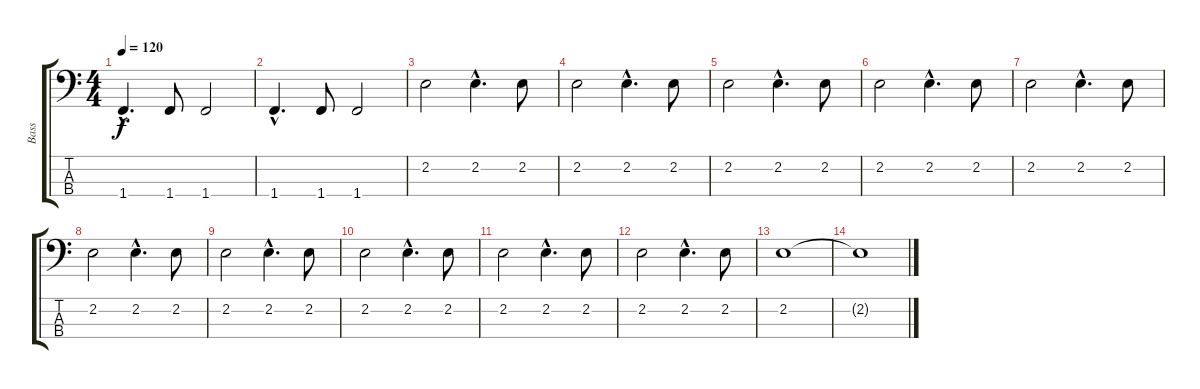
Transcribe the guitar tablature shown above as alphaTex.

\track ("Bass" "Bass") {instrument electricbassfinger}
\staff {score tabs}
\tuning (G2 D2 A1 E1) {hide}
\ts (4 4)
\tempo 120
\clef f4
\ks c
1.4{hac}.4{d dy f} 1.4.8 1.4.2 |
1.4{hac}.4{d} 1.4.8 1.4.2 |
2.2.2 2.2{hac}.4{d} 2.2.8 |
2.2.2 2.2{hac}.4{d} 2.2.8 |
2.2.2 2.2{hac}.4{d} 2.2.8 |
2.2.2 2.2{hac}.4{d} 2.2.8 |
2.2.2 2.2{hac}.4{d} 2.2.8 |
2.2.2 2.2{hac}.4{d} 2.2.8 |
2.2.2 2.2{hac}.4{d} 2.2.8 |
2.2.2 2.2{hac}.4{d} 2.2.8 |
2.2.2 2.2{hac}.4{d} 2.2.8 |
2.2.2 2.2{hac}.4{d} 2.2.8 |
2.2.1 |
2.2{t}.1
